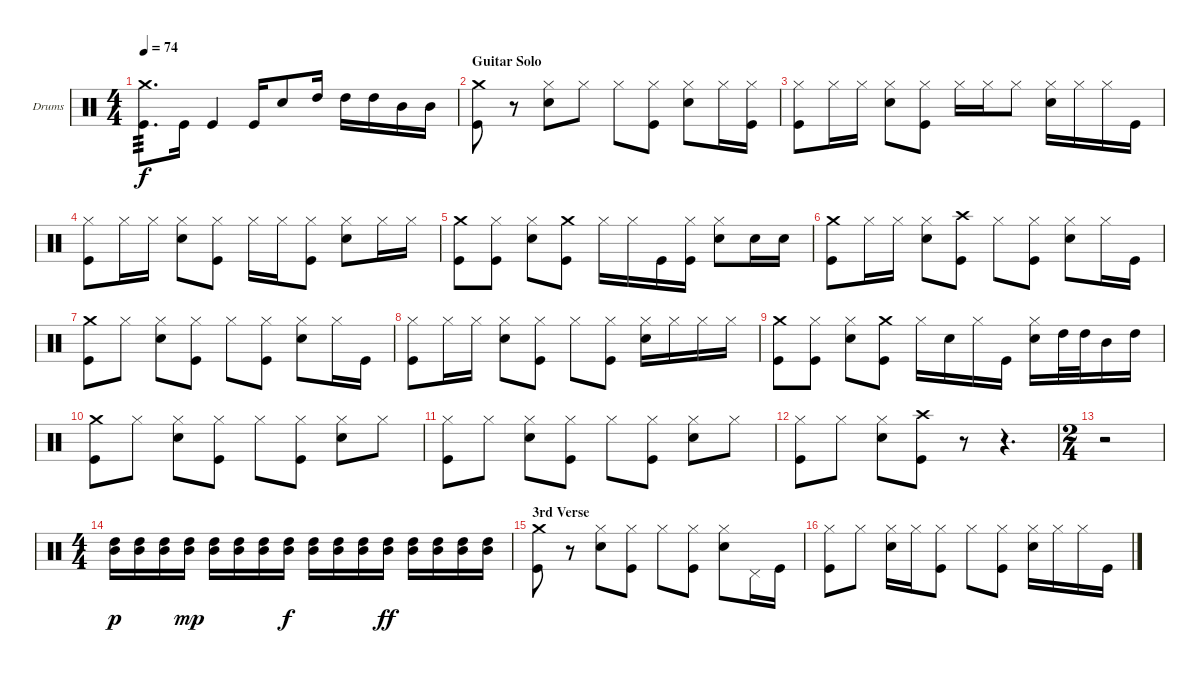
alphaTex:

\bracketExtendMode groupsimilarinstruments
\firstSystemTrackNameOrientation horizontal
\otherSystemsTrackNameOrientation horizontal
\track ("Drumkit" "Drums") {instrument percussion}
\staff {score}
\articulation defaults
\ts (4 4)
\tempo 74
\clef neutral
\ks c
("Crash medium (hit)" "Kick (hit)").8{d tp 3 dy f} "Kick (hit)".16 "Kick (hit)".4 "Kick (hit)".16 "Snare (hit) 2".8 "High Tom (hit)".16 "High Tom (hit)".16 "High Tom (hit)".16 "Mid Tom (hit)".16 "Mid Tom (hit)".16 |
\section ("" "Guitar Solo")
("Crash medium (hit)" "Kick (hit)").8 r.8 ("Hi-Hat (closed)" "Snare (hit) 2").8 "Hi-Hat (closed)".8 "Hi-Hat (closed)".8 ("Hi-Hat (closed)" "Kick (hit)").8 ("Hi-Hat (closed)" "Snare (hit) 2").8 "Hi-Hat (closed)".16 ("Hi-Hat (closed)" "Kick (hit)").16 |
("Hi-Hat (closed)" "Kick (hit)").8 "Hi-Hat (closed)".16 "Hi-Hat (closed)".16 ("Hi-Hat (closed)" "Snare (hit) 2").8 ("Hi-Hat (closed)" "Kick (hit)").8 "Hi-Hat (closed)".16 "Hi-Hat (closed)".16 "Hi-Hat (closed)".8 ("Hi-Hat (closed)" "Snare (hit) 2").16 "Hi-Hat (closed)".16 "Hi-Hat (closed)".16 "Kick (hit)".16 |
("Hi-Hat (closed)" "Kick (hit)").8 "Hi-Hat (closed)".16 "Hi-Hat (closed)".16 ("Hi-Hat (closed)" "Snare (hit) 2").8 ("Hi-Hat (closed)" "Kick (hit)").8 "Hi-Hat (closed)".16 "Hi-Hat (closed)".16 ("Hi-Hat (closed)" "Kick (hit)").8 ("Hi-Hat (closed)" "Snare (hit) 2").8 "Hi-Hat (closed)".16 "Hi-Hat (closed)".16 |
("Crash medium (hit)" "Kick (hit)").8 ("Hi-Hat (closed)" "Kick (hit)").8 ("Hi-Hat (closed)" "Snare (hit) 2").8 ("Crash medium (hit)" "Kick (hit)").8 "Hi-Hat (closed)".16 "Hi-Hat (closed)".16 "Kick (hit)".16 ("Hi-Hat (closed)" "Kick (hit)").16 ("Hi-Hat (closed)" "Snare (hit) 2").8 "Snare (hit) 2".16 "Snare (hit) 2".16 |
("Crash medium (hit)" "Kick (hit)").8 "Hi-Hat (closed)".16 "Hi-Hat (closed)".16 ("Hi-Hat (closed)" "Snare (hit) 2").8 ("Crash high (hit)" "Kick (hit)").8 "Hi-Hat (closed)".8 ("Hi-Hat (closed)" "Kick (hit)").8 ("Hi-Hat (closed)" "Snare (hit) 2").8 "Hi-Hat (closed)".16 "Kick (hit)".16 |
("Crash medium (hit)" "Kick (hit)").8 "Hi-Hat (closed)".8 ("Hi-Hat (closed)" "Snare (hit) 2").8 ("Hi-Hat (closed)" "Kick (hit)").8 "Hi-Hat (closed)".8 ("Hi-Hat (closed)" "Kick (hit)").8 ("Hi-Hat (closed)" "Snare (hit) 2").8 "Hi-Hat (closed)".16 "Kick (hit)".16 |
("Hi-Hat (closed)" "Kick (hit)").8 "Hi-Hat (closed)".16 "Hi-Hat (closed)".16 ("Hi-Hat (closed)" "Snare (hit) 2").8 ("Hi-Hat (closed)" "Kick (hit)").8 "Hi-Hat (closed)".8 ("Hi-Hat (closed)" "Kick (hit)").8 ("Hi-Hat (closed)" "Snare (hit) 2").16 "Hi-Hat (closed)".16 "Hi-Hat (closed)".16 "Hi-Hat (closed)".16 |
("Crash medium (hit)" "Kick (hit)").8 ("Hi-Hat (closed)" "Kick (hit)").8 ("Hi-Hat (closed)" "Snare (hit) 2").8 ("Crash medium (hit)" "Kick (hit)").8 "Hi-Hat (closed)".16 "Snare (hit) 2".16 "Hi-Hat (closed)".16 "Kick (hit)".16 ("Hi-Hat (closed)" "Snare (hit) 2").16 "High Tom (hit)".32 "High Tom (hit)".32 "Mid Tom (hit)".16 "High Tom (hit)".16 |
("Crash medium (hit)" "Kick (hit)").8 "Hi-Hat (closed)".8 ("Hi-Hat (closed)" "Snare (hit) 2").8 ("Hi-Hat (closed)" "Kick (hit)").8 "Hi-Hat (closed)".8 ("Hi-Hat (closed)" "Kick (hit)").8 ("Hi-Hat (closed)" "Snare (hit) 2").8 "Hi-Hat (closed)".8 |
("Hi-Hat (closed)" "Kick (hit)").8 "Hi-Hat (closed)".8 ("Hi-Hat (closed)" "Snare (hit) 2").8 ("Hi-Hat (closed)" "Kick (hit)").8 "Hi-Hat (closed)".8 ("Hi-Hat (closed)" "Kick (hit)").8 ("Hi-Hat (closed)" "Snare (hit) 2").8 "Hi-Hat (closed)".8 |
("Hi-Hat (closed)" "Kick (hit)").8 "Hi-Hat (closed)".8 ("Hi-Hat (closed)" "Snare (hit) 2").8 ("Crash high (hit)" "Kick (hit)").8 r.8 r.4{d} |
\ts (2 4)
r.2 |
\ts (4 4)
("High Tom (hit)" "Mid Tom (hit)").16{dy p} ("High Tom (hit)" "Mid Tom (hit)").16 ("High Tom (hit)" "Mid Tom (hit)").16 ("High Tom (hit)" "Mid Tom (hit)").16{dy mp} ("High Tom (hit)" "Mid Tom (hit)").16 ("High Tom (hit)" "Mid Tom (hit)").16 ("High Tom (hit)" "Mid Tom (hit)").16 ("High Tom (hit)" "Mid Tom (hit)").16{dy f} ("High Tom (hit)" "Mid Tom (hit)").16 ("High Tom (hit)" "Mid Tom (hit)").16 ("High Tom (hit)" "Mid Tom (hit)").16 ("High Tom (hit)" "Mid Tom (hit)").16{dy ff} ("High Tom (hit)" "Mid Tom (hit)").16 ("High Tom (hit)" "Mid Tom (hit)").16 ("High Tom (hit)" "Mid Tom (hit)").16 ("High Tom (hit)" "Mid Tom (hit)").16 |
\section ("" "3rd Verse")
("Crash medium (hit)" "Kick (hit)").8 r.8 ("Hi-Hat (closed)" "Snare (hit) 2").8 ("Hi-Hat (closed)" "Kick (hit)").8 "Hi-Hat (closed)".8 ("Hi-Hat (closed)" "Kick (hit)").8 ("Hi-Hat (closed)" "Snare (hit) 2").8 "Pedal Hi-Hat (hit)".16 "Kick (hit)".16 |
("Hi-Hat (closed)" "Kick (hit)").8 "Hi-Hat (closed)".8 ("Hi-Hat (closed)" "Snare (hit) 2").16 "Hi-Hat (closed)".16 ("Hi-Hat (closed)" "Kick (hit)").8 "Hi-Hat (closed)".8 ("Hi-Hat (closed)" "Kick (hit)").8 ("Hi-Hat (closed)" "Snare (hit) 2").16 "Hi-Hat (closed)".16 "Hi-Hat (closed)".16 "Kick (hit)".16
